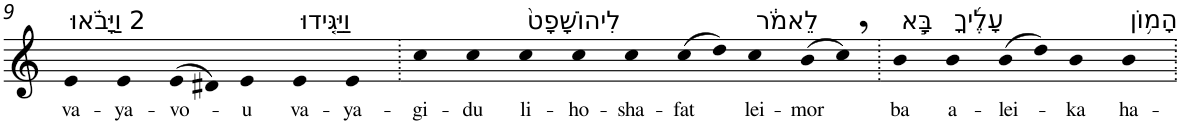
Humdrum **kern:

**kern	**text
*part1	*part1
*staff1	*staff1
*I"Piano	*
*I'Pno	*
!!LO:PB:g=z
*clefG2	*
*k[]	*
=9	=9
!LO:TX:a:t=2 וַיָּבֹ֗אוּ	!
!	!LO:LY:b
4e	va-
!	!LO:LY:b
4e	-ya-
!	!LO:LY:b
(>8e	-vo-
8d#X)	.
!	!LO:LY:b
4e	-u
!LO:TX:a:t=וַיַּגִּ֤ידוּ	!
!	!LO:LY:b
4e	va-
!	!LO:LY:b
4e	-ya-
=10.	=10.
!	!LO:LY:b
4cc	-gi-
!	!LO:LY:b
4cc	-du
!LO:TX:a:t=לִיהוֹשָׁפָט֙	!
!	!LO:LY:b
4cc	li-
!	!LO:LY:b
4cc	-ho-
!	!LO:LY:b
4cc	-sha-
!	!LO:LY:b
(>8cc	-fat
8dd)	.
!LO:TX:a:t=לֵאמֹ֔ר	!
!	!LO:LY:b
4cc	lei-
!	!LO:LY:b
(>8b	-mor
8cc,)	.
=11.	=11.
!LO:TX:a:t=בָּ֣א	!
!	!LO:LY:b
4b	ba
!LO:TX:a:t=עָלֶ֜יךָ	!
!	!LO:LY:b
4b	a-
!	!LO:LY:b
(>8b	-lei-
8dd)	.
!	!LO:LY:b
4b	-ka
!LO:TX:a:t=הָמ֥וֹן	!
!	!LO:LY:b
4b	ha-
=.	=.
*-	*-
